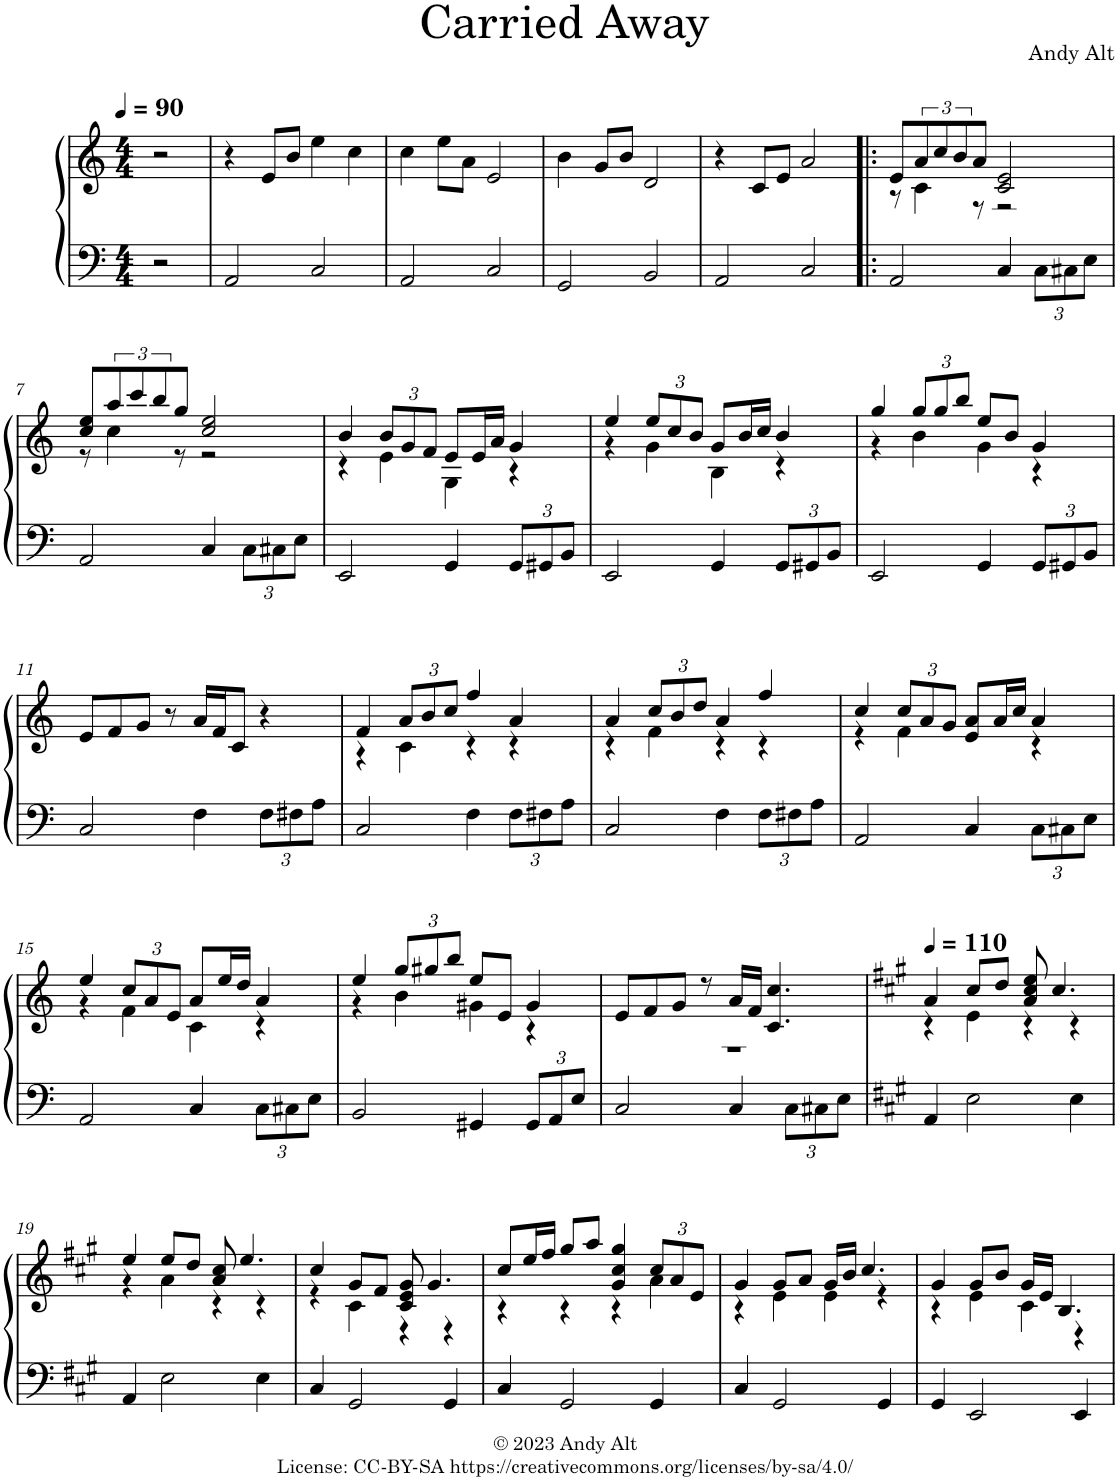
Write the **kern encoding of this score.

**kern	**kern
*part1	*part1
*staff2	*staff1
*I"Piano	*
*I'Pno.	*
*clefF4	*clefG2
*k[]	*k[]
*M4/4	*M4/4
*MM90	*MM90
=1	=1
2r	2r
=2	=2
2AA/	4r
.	8e/L
.	8b/J
2C/	4ee\
.	4cc\
=3	=3
2AA/	4cc\
.	8ee\L
.	8a\J
2C/	2e/
=4	=4
2GG/	4b\
.	8g/L
.	8b/J
2BB/	2d/
=5	=5
2AA/	4r
.	8c/L
.	8e/J
2C/	2a/
=6!|:	=6!|:
*	*^
2AA/	8e/L	8r
.	12a/	4c\
.	12cc/	.
.	12b/	.
.	8a/J	8r
4C/	2c/ 2e/	2r
*Xbrackettup	*	*
12C\L	.	.
12C#X\	.	.
12E\J	.	.
!!LO:LB:g=z	!!
=7	=7	=7
2AA/	8cc/ 8ee/L	8r
.	12aa/	4cc\
.	12ccc/	.
.	12bb/	.
.	8gg/J	8r
4C/	2cc/ 2ee/	2r
12C\L	.	.
12C#X\	.	.
12E\J	.	.
=8	=8	=8
2EE/	4b/	4r
*	*Xbrackettup	*
.	12b/L	4e\
.	12g/	.
.	12f/J	.
4GG/	8e/L	4G\
.	16e/L	.
.	16a/JJ	.
12GG/L	4g/	4r
12GG#X/	.	.
12BB/J	.	.
=9	=9	=9
2EE/	4ee/	4r
.	12ee/L	4g\
.	12cc/	.
.	12b/J	.
4GG/	8g/L	4B\
.	16b/L	.
.	16cc/JJ	.
12GG/L	4b/	4r
12GG#X/	.	.
12BB/J	.	.
=10	=10	=10
2EE/	4gg/	4r
.	12gg/L	4b\
.	12gg/	.
.	12bb/J	.
4GG/	8ee/L	4g\
.	8b/J	.
12GG/L	4g/	4r
12GG#X/	.	.
12BB/J	.	.
*	*v	*v
!!LO:LB:g=z
=11	=11
2C/	8e/L
.	8f/
.	8g/J
.	8r
4F\	16a/LL
.	16f/J
.	8c/J
12F\L	4r
12F#X\	.
12A\J	.
=12	=12
*	*^
2C/	4f/	4r
.	12a/L	4c\
.	12b/	.
.	12cc/J	.
4F\	4ff/	4r
12F\L	4a/	4r
12F#X\	.	.
12A\J	.	.
=13	=13	=13
2C/	4a/	4r
.	12cc/L	4f\
.	12b/	.
.	12dd/J	.
4F\	4a/	4r
12F\L	4ff/	4r
12F#X\	.	.
12A\J	.	.
=14	=14	=14
2AA/	4cc/	4r
.	12cc/L	4f\
.	12a/	.
.	12g/J	.
4C/	8e/L	4a/
.	16a/L	.
.	16cc/JJ	.
12C\L	4a/	4r
12C#X\	.	.
12E\J	.	.
!!LO:LB:g=z	!!
=15	=15	=15
2AA/	4ee/	4r
.	12cc/L	4f\
.	12a/	.
.	12e/J	.
4C/	8a/L	4c\
.	16ee/L	.
.	16dd/JJ	.
12C\L	4a/	4r
12C#X\	.	.
12E\J	.	.
=16	=16	=16
2BB/	4ee/	4r
.	12gg/L	4b\
.	12gg#X/	.
.	12bb/J	.
4GG#X/	8ee/L	4g#X\
.	8e/J	.
12GG#/L	4g#/	4r
12AA/	.	.
12E/J	.	.
=17	=17	=17
2C/	8e/L	1r
.	8f/	.
.	8g/J	.
.	8r	.
4C/	16a/LL	.
.	16f/JJ	.
.	4.c/ 4.cc/	.
12C\L	.	.
12C#X\	.	.
12E\J	.	.
=18	=18	=18
*k[f#c#g#]	*k[f#c#g#]	*
*	*MM110	*
4AA/	4a/	4r
2E\	8cc#/L	4e\
.	8dd/J	.
.	8a/ 8cc#/ 8ee/	4r
.	4.cc#/	.
4E\	.	4r
!!LO:LB:g=z	!!
=19	=19	=19
4AA/	4ee/	4r
2E\	8ee/L	4a\
.	8dd/J	.
.	8a/ 8cc#/	4r
.	4.ee/	.
4E\	.	4r
=20	=20	=20
4C#/	4cc#/	4r
2GG#/	8g#/L	4c#\
.	8f#/J	.
.	8c#/ 8e/ 8g#/	4r
.	4.g#/	.
4GG#/	.	4r
=21	=21	=21
4C#/	8cc#/L	4r
.	16ee/L	.
.	16ff#/JJ	.
2GG#/	8gg#/L	4r
.	8aa/J	.
.	4g#/ 4cc#/ 4gg#/	4r
4GG#/	12cc#/L	4a\
.	12a/	.
.	12e/J	.
=22	=22	=22
4C#/	4g#/	4r
2GG#/	8g#/L	4e\
.	8a/J	.
.	16g#/LL	4e\
.	16b/JJ	.
.	4.cc#/	.
4GG#/	.	4r
=23	=23	=23
4GG#/	4g#/	4r
2EE/	8g#/L	4e\
.	8b/J	.
.	16g#/LL	4c#\
.	16e/JJ	.
.	4.B/	.
4EE/	.	4r
*	*v	*v
=	=
*-	*-
